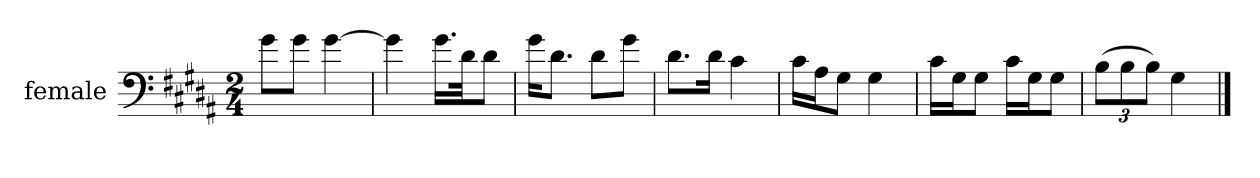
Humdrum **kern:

**kern
*part1
*staff1
*I"female
*clefF4
*k[f#c#g#d#a#]
*M2/4
*MM104
=1
8g#\L
8g#\J
[4g#
=2
4g#]
16.g#\LL
32d#\Jk
8d#\J
=3
16g#\KL
8.d#\J
8d#\L
8g#\J
=4
8.d#\L
16d#\Jk
4c#
=5
16c#\LL
16A#\J
8G#\J
4G#
=6
16c#\LL
16G#\J
8G#\J
16c#\LL
16G#\J
8G#\J
=7
(12B\L
12B\
12B\J)
4G#
==
*-
